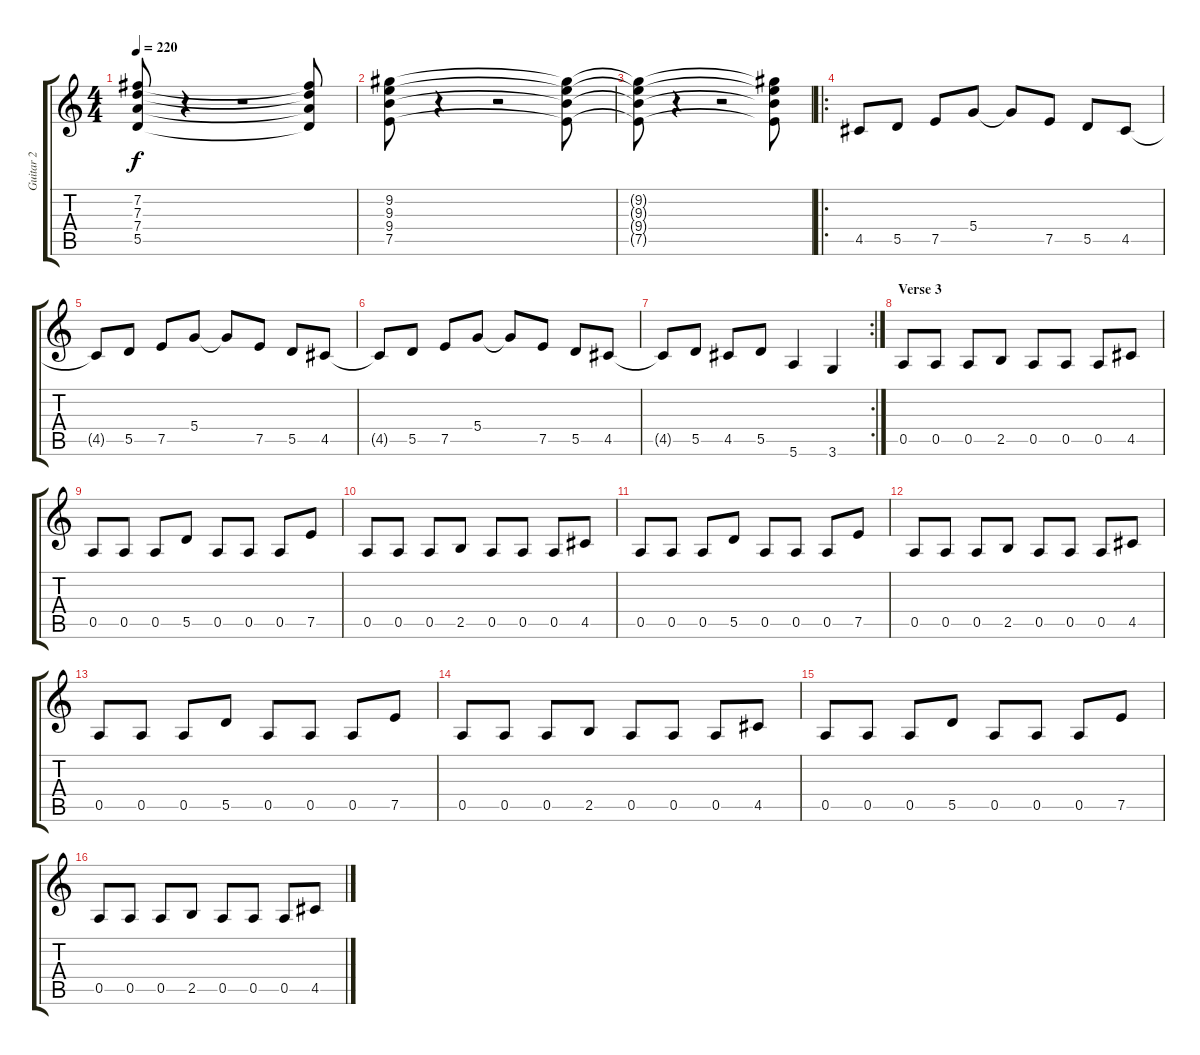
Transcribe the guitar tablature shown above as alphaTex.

\track ("Guitar 2" "Guitar 2") {instrument overdrivenguitar}
\staff {score tabs}
\tuning (E4 B3 G3 D3 A2 E2) {hide}
\ts (4 4)
\tempo 220
\clef g2
\ks c
(7.2 7.3 7.4 5.5).8{dy f} r.4 r.2 (7.2{t} 7.3{t} 7.4{t} 5.5{t}).8 |
(9.2 9.3 9.4 7.5).8 r.4 r.2 (9.2{t} 9.3{t} 9.4{t} 7.5{t}).8 |
(9.2{t} 9.3{t} 9.4{t} 7.5{t}).8 r.4 r.2 (9.2{t} 9.3{t} 9.4{t} 7.5{t}).8 |
\ro
4.5.8 5.5.8 7.5.8 5.4.8 5.4{t}.8 7.5.8 5.5.8 4.5.8 |
4.5{t}.8 5.5.8 7.5.8 5.4.8 5.4{t}.8 7.5.8 5.5.8 4.5.8 |
4.5{t}.8 5.5.8 7.5.8 5.4.8 5.4{t}.8 7.5.8 5.5.8 4.5.8 |
\rc 2
4.5{t}.8 5.5.8 4.5.8 5.5.8 5.6.4 3.6.4 |
\section ("" "Verse 3")
0.5.8 0.5.8 0.5.8 2.5.8 0.5.8 0.5.8 0.5.8 4.5.8 |
0.5.8 0.5.8 0.5.8 5.5.8 0.5.8 0.5.8 0.5.8 7.5.8 |
0.5.8 0.5.8 0.5.8 2.5.8 0.5.8 0.5.8 0.5.8 4.5.8 |
0.5.8 0.5.8 0.5.8 5.5.8 0.5.8 0.5.8 0.5.8 7.5.8 |
0.5.8 0.5.8 0.5.8 2.5.8 0.5.8 0.5.8 0.5.8 4.5.8 |
0.5.8 0.5.8 0.5.8 5.5.8 0.5.8 0.5.8 0.5.8 7.5.8 |
0.5.8 0.5.8 0.5.8 2.5.8 0.5.8 0.5.8 0.5.8 4.5.8 |
0.5.8 0.5.8 0.5.8 5.5.8 0.5.8 0.5.8 0.5.8 7.5.8 |
0.5.8 0.5.8 0.5.8 2.5.8 0.5.8 0.5.8 0.5.8 4.5.8
